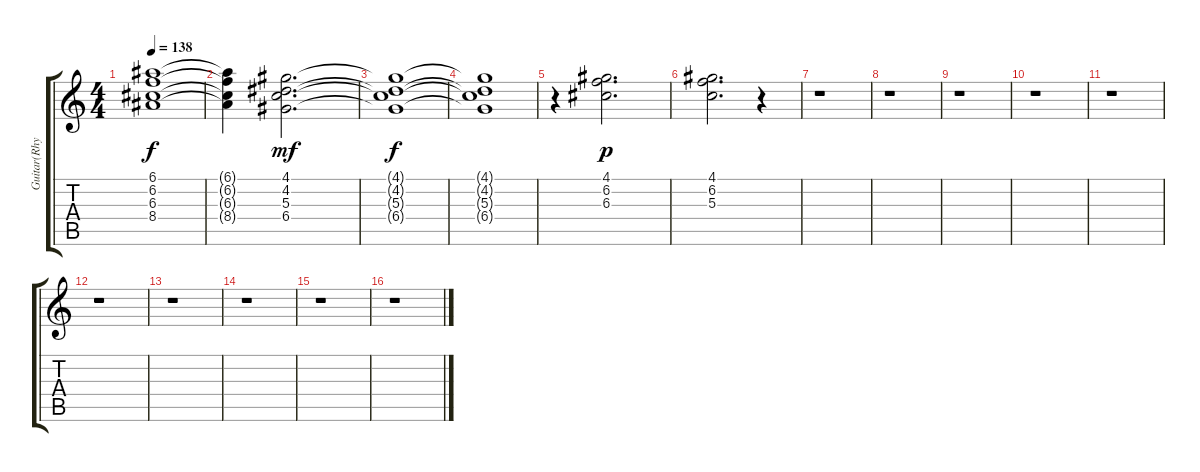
\track ("Guitar(Rhythm)" "Guitar(Rhy") {instrument overdrivenguitar}
\staff {score tabs}
\tuning (E4 B3 G3 D3 A2 E2) {hide}
\ts (4 4)
\tempo 138
\clef g2
\ks c
(6.1{t} 6.2{t} 6.3{t} 8.4{t}).1{dy f} |
(6.1{t} 6.2{t} 6.3{t} 8.4{t}).4 (4.1 4.2 5.3 6.4).2{d dy mf} |
(4.1{t} 4.2{t} 5.3{t} 6.4{t}).1{dy f} |
(4.1{t} 4.2{t} 5.3{t} 6.4{t}).1 |
r.4 (4.1 6.2 6.3).2{d dy p balance 16 instrument ocarina} |
(4.1 6.2 5.3).2{d} r.4 |
r.1 |
r.1 |
r.1 |
r.1 |
r.1 |
r.1 |
r.1 |
r.1 |
r.1 |
r.1
